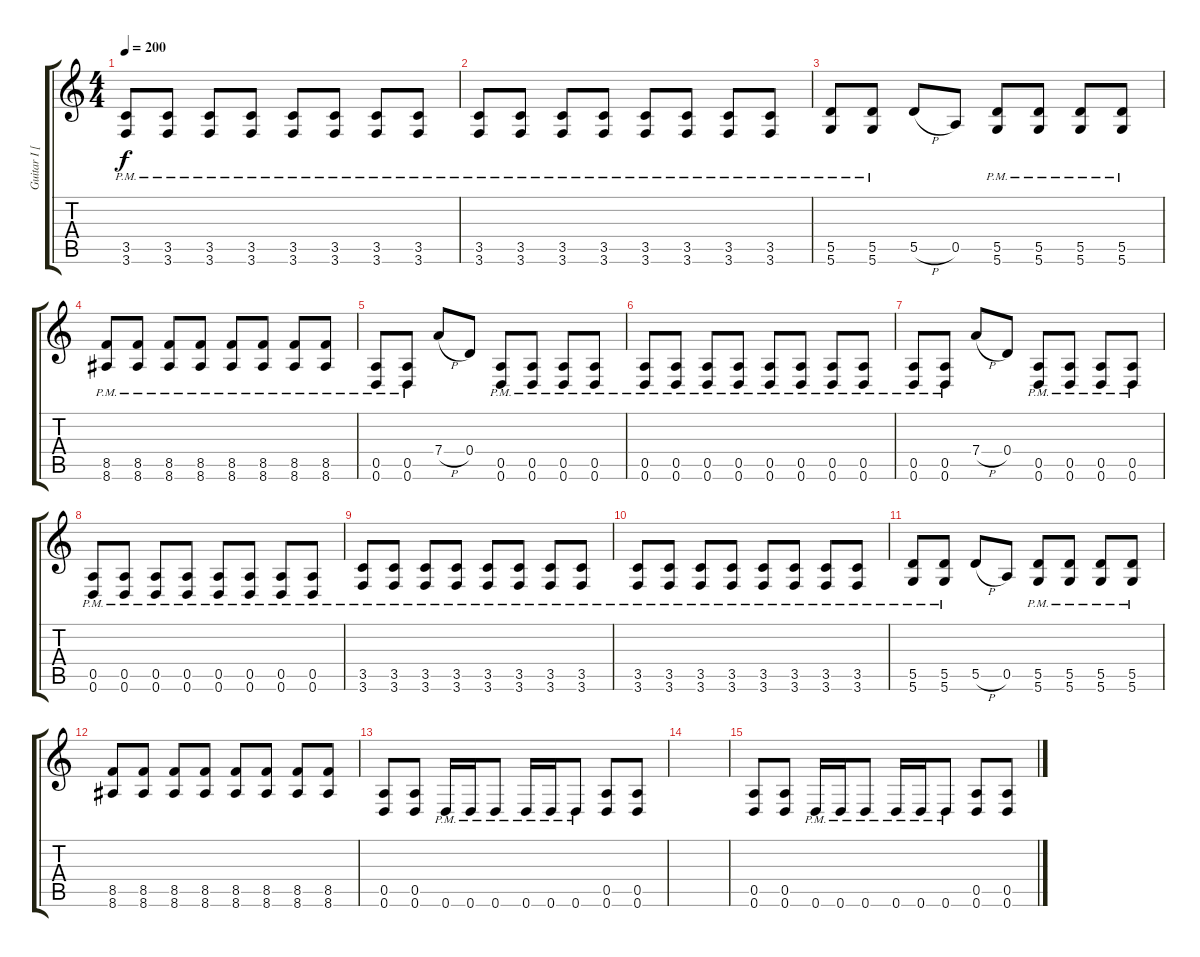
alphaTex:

\track ("Guitar I [Eric]" "Guitar I [") {instrument distortionguitar}
\staff {score tabs}
\tuning (E4 B3 G3 D3 A2 D2) {hide}
\ts (4 4)
\tempo 200
\clef g2
\ks c
(3.5{pm} 3.6{pm}).8{dy f} (3.5{pm} 3.6{pm}).8 (3.5{pm} 3.6{pm}).8 (3.5{pm} 3.6{pm}).8 (3.5{pm} 3.6{pm}).8 (3.5{pm} 3.6{pm}).8 (3.5{pm} 3.6{pm}).8 (3.5{pm} 3.6{pm}).8 |
(3.5{pm} 3.6{pm}).8 (3.5{pm} 3.6{pm}).8 (3.5{pm} 3.6{pm}).8 (3.5{pm} 3.6{pm}).8 (3.5{pm} 3.6{pm}).8 (3.5{pm} 3.6{pm}).8 (3.5{pm} 3.6{pm}).8 (3.5{pm} 3.6{pm}).8 |
(5.5{pm} 5.6{pm}).8 (5.5{pm} 5.6{pm}).8 5.5{h}.8 0.5.8 (5.5{pm} 5.6{pm}).8 (5.5{pm} 5.6{pm}).8 (5.5{pm} 5.6{pm}).8 (5.5{pm} 5.6{pm}).8 |
(8.5{pm} 8.6{pm}).8 (8.5{pm} 8.6{pm}).8 (8.5{pm} 8.6{pm}).8 (8.5{pm} 8.6{pm}).8 (8.5{pm} 8.6{pm}).8 (8.5{pm} 8.6{pm}).8 (8.5{pm} 8.6{pm}).8 (8.5{pm} 8.6{pm}).8 |
(0.5{pm} 0.6{pm}).8 (0.5{pm} 0.6{pm}).8 7.4{h}.8 0.4.8 (0.5{pm} 0.6{pm}).8 (0.5{pm} 0.6{pm}).8 (0.5{pm} 0.6{pm}).8 (0.5{pm} 0.6{pm}).8 |
(0.5{pm} 0.6{pm}).8 (0.5{pm} 0.6{pm}).8 (0.5{pm} 0.6{pm}).8 (0.5{pm} 0.6{pm}).8 (0.5{pm} 0.6{pm}).8 (0.5{pm} 0.6{pm}).8 (0.5{pm} 0.6{pm}).8 (0.5{pm} 0.6{pm}).8 |
(0.5{pm} 0.6{pm}).8 (0.5{pm} 0.6{pm}).8 7.4{h}.8 0.4.8 (0.5{pm} 0.6{pm}).8 (0.5{pm} 0.6{pm}).8 (0.5{pm} 0.6{pm}).8 (0.5{pm} 0.6{pm}).8 |
(0.5{pm} 0.6{pm}).8 (0.5{pm} 0.6{pm}).8 (0.5{pm} 0.6{pm}).8 (0.5{pm} 0.6{pm}).8 (0.5{pm} 0.6{pm}).8 (0.5{pm} 0.6{pm}).8 (0.5{pm} 0.6{pm}).8 (0.5{pm} 0.6{pm}).8 |
(3.5{pm} 3.6{pm}).8 (3.5{pm} 3.6{pm}).8 (3.5{pm} 3.6{pm}).8 (3.5{pm} 3.6{pm}).8 (3.5{pm} 3.6{pm}).8 (3.5{pm} 3.6{pm}).8 (3.5{pm} 3.6{pm}).8 (3.5{pm} 3.6{pm}).8 |
(3.5{pm} 3.6{pm}).8 (3.5{pm} 3.6{pm}).8 (3.5{pm} 3.6{pm}).8 (3.5{pm} 3.6{pm}).8 (3.5{pm} 3.6{pm}).8 (3.5{pm} 3.6{pm}).8 (3.5{pm} 3.6{pm}).8 (3.5{pm} 3.6{pm}).8 |
(5.5{pm} 5.6{pm}).8 (5.5{pm} 5.6{pm}).8 5.5{h}.8 0.5.8 (5.5{pm} 5.6{pm}).8 (5.5{pm} 5.6{pm}).8 (5.5{pm} 5.6{pm}).8 (5.5{pm} 5.6{pm}).8 |
(8.5 8.6).8 (8.5 8.6).8 (8.5 8.6).8 (8.5 8.6).8 (8.5 8.6).8 (8.5 8.6).8 (8.5 8.6).8 (8.5 8.6).8 |
(0.5 0.6).8 (0.5 0.6).8 0.6{pm}.16 0.6{pm}.16 0.6{pm}.8 0.6{pm}.16 0.6{pm}.16 0.6{pm}.8 (0.5 0.6).8 (0.5 0.6).8 |
|
(0.5 0.6).8 (0.5 0.6).8 0.6{pm}.16 0.6{pm}.16 0.6{pm}.8 0.6{pm}.16 0.6{pm}.16 0.6{pm}.8 (0.5 0.6).8 (0.5 0.6).8
